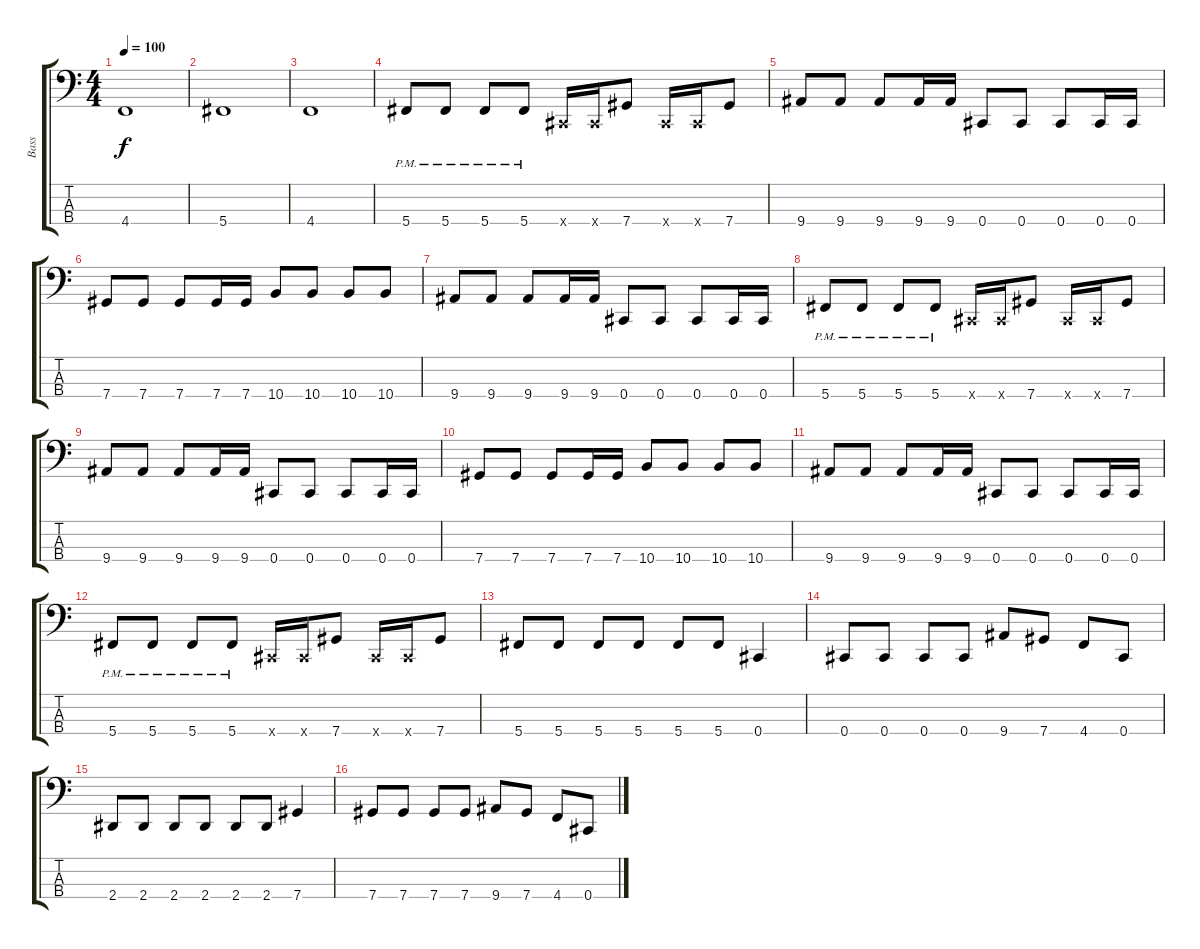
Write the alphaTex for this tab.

\track ("Bass" "Bass") {instrument electricbassfinger}
\staff {score tabs}
\tuning (Gb2 Db2 Ab1 Db1) {hide}
\ts (4 4)
\tempo 100
\clef f4
\ks c
4.4.1{dy f} |
5.4.1 |
4.4.1 |
5.4{pm}.8 5.4{pm}.8 5.4{pm}.8 5.4{pm}.8 0.4{x}.16 0.4{x}.16 7.4.8 0.4{x}.16 0.4{x}.16 7.4.8 |
9.4.8 9.4.8 9.4.8 9.4.16 9.4.16 0.4.8 0.4.8 0.4.8 0.4.16 0.4.16 |
7.4.8 7.4.8 7.4.8 7.4.16 7.4.16 10.4.8 10.4.8 10.4.8 10.4.8 |
9.4.8 9.4.8 9.4.8 9.4.16 9.4.16 0.4.8 0.4.8 0.4.8 0.4.16 0.4.16 |
5.4{pm}.8 5.4{pm}.8 5.4{pm}.8 5.4{pm}.8 0.4{x}.16 0.4{x}.16 7.4.8 0.4{x}.16 0.4{x}.16 7.4.8 |
9.4.8 9.4.8 9.4.8 9.4.16 9.4.16 0.4.8 0.4.8 0.4.8 0.4.16 0.4.16 |
7.4.8 7.4.8 7.4.8 7.4.16 7.4.16 10.4.8 10.4.8 10.4.8 10.4.8 |
9.4.8 9.4.8 9.4.8 9.4.16 9.4.16 0.4.8 0.4.8 0.4.8 0.4.16 0.4.16 |
5.4{pm}.8 5.4{pm}.8 5.4{pm}.8 5.4{pm}.8 0.4{x}.16 0.4{x}.16 7.4.8 0.4{x}.16 0.4{x}.16 7.4.8 |
5.4.8 5.4.8 5.4.8 5.4.8 5.4.8 5.4.8 0.4.4 |
0.4.8 0.4.8 0.4.8 0.4.8 9.4.8 7.4.8 4.4.8 0.4.8 |
2.4.8 2.4.8 2.4.8 2.4.8 2.4.8 2.4.8 7.4.4 |
7.4.8 7.4.8 7.4.8 7.4.8 9.4.8 7.4.8 4.4.8 0.4.8
